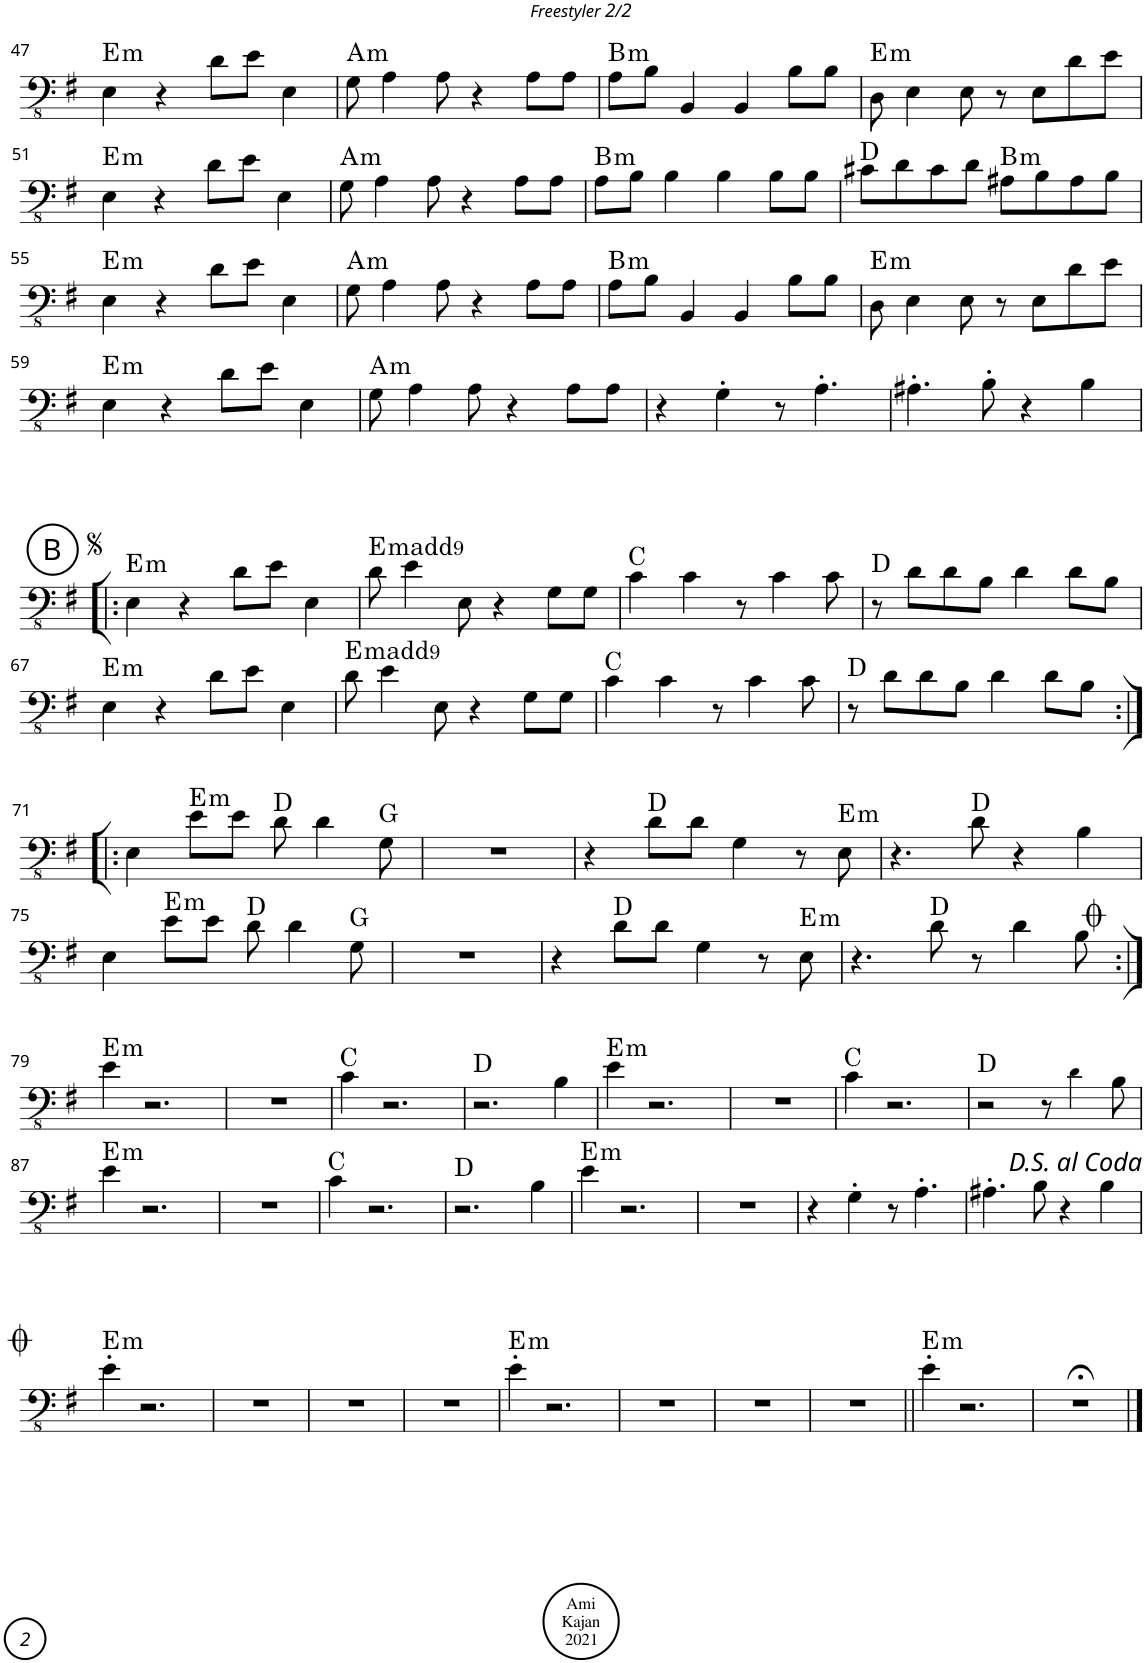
**kern	**harte
*part1	*part1
*staff1	*
*I"Piano	*
*I'Pno.	*
!!LO:PB:g=z
*clefFv4	*
*k[f#]	*
*M4/4	*
*met(c)	*
=47	=47
!	!LO:H:kt=m
4EE\	E:min
4r	.
8D\L	.
8E\J	.
4EE\	.
=48	=48
!	!LO:H:kt=m
8GG\	A:min
4AA\	.
8AA\	.
4r	.
8AA\L	.
8AA\J	.
=49	=49
!	!LO:H:kt=m
8AA\L	B:min
8BB\J	.
4BBB/	.
4BBB/	.
8BB\L	.
8BB\J	.
=50	=50
!	!LO:H:kt=m
8DD\	E:min
4EE\	.
8EE\	.
8r	.
8EE\L	.
8D\	.
8E\J	.
!!LO:LB:g=z
=51	=51
!	!LO:H:kt=m
4EE\	E:min
4r	.
8D\L	.
8E\J	.
4EE\	.
=52	=52
!	!LO:H:kt=m
8GG\	A:min
4AA\	.
8AA\	.
4r	.
8AA\L	.
8AA\J	.
=53	=53
!	!LO:H:kt=m
8AA\L	B:min
8BB\J	.
4BB\	.
4BB\	.
8BB\L	.
8BB\J	.
=54	=54
8C#X\L	D:maj
8D\	.
8C#\	.
8D\J	.
!	!LO:H:kt=m
8AA#X\L	B:min
8BB\	.
8AA#\	.
8BB\J	.
!!LO:LB:g=z
=55	=55
!	!LO:H:kt=m
4EE\	E:min
4r	.
8D\L	.
8E\J	.
4EE\	.
=56	=56
!	!LO:H:kt=m
8GG\	A:min
4AA\	.
8AA\	.
4r	.
8AA\L	.
8AA\J	.
=57	=57
!	!LO:H:kt=m
8AA\L	B:min
8BB\J	.
4BBB/	.
4BBB/	.
8BB\L	.
8BB\J	.
=58	=58
!	!LO:H:kt=m
8DD\	E:min
4EE\	.
8EE\	.
8r	.
8EE\L	.
8D\	.
8E\J	.
!!LO:LB:g=z
=59	=59
!	!LO:H:kt=m
4EE\	E:min
4r	.
8D\L	.
8E\J	.
4EE\	.
=60	=60
!	!LO:H:kt=m
8GG\	A:min
4AA\	.
8AA\	.
4r	.
8AA\L	.
8AA\J	.
=61	=61
4r	.
4GG'\	.
8r	.
4.AA'\	.
=62	=62
4.AA#X'\	.
8BB'\	.
4r	.
4BB\	.
!!LO:LB:g=z
!!LO:REH:place=s1:a:cj:enc=circle:fs=14:t=B
=63!|:	=63!|:
!	!LO:H:kt=m
4EE\	E:min
4r	.
8D\L	.
8E\J	.
4EE\	.
=64	=64
!	!LO:H:kt=m
8D\	E:min(9)
4E\	.
8EE\	.
4r	.
8GG\L	.
8GG\J	.
=65	=65
4C\	C:maj
4C\	.
8r	.
4C\	.
8C\	.
=66	=66
8r	D:maj
8D\L	.
8D\	.
8BB\J	.
4D\	.
8D\L	.
8BB\J	.
!!LO:LB:g=z
=67	=67
!	!LO:H:kt=m
4EE\	E:min
4r	.
8D\L	.
8E\J	.
4EE\	.
=68	=68
!	!LO:H:kt=m
8D\	E:min(9)
4E\	.
8EE\	.
4r	.
8GG\L	.
8GG\J	.
=69	=69
4C\	C:maj
4C\	.
8r	.
4C\	.
8C\	.
=70	=70
8r	D:maj
8D\L	.
8D\	.
8BB\J	.
4D\	.
8D\L	.
8BB\J	.
!!LO:LB:g=z
=71:|!|:	=71:|!|:
4EE\	.
!	!LO:H:kt=m
8E\L	E:min
8E\J	.
8D\	D:maj
4D\	.
8GG\	G:maj
=72	=72
1r	.
=73	=73
4r	.
8D\L	D:maj
8D\J	.
4GG\	.
8r	.
!	!LO:H:kt=m
8EE\	E:min
=74	=74
4.r	.
8D\	D:maj
4r	.
4BB\	.
!!LO:LB:g=z
=75	=75
4EE\	.
!	!LO:H:kt=m
8E\L	E:min
8E\J	.
8D\	D:maj
4D\	.
8GG\	G:maj
=76	=76
1r	.
=77	=77
4r	.
8D\L	D:maj
8D\J	.
4GG\	.
8r	.
!	!LO:H:kt=m
8EE\	E:min
=78	=78
4.r	.
8D\	D:maj
8r	.
4D\	.
8BB\	.
!!LO:LB:g=z
=79:|!	=79:|!
!	!LO:H:kt=m
4E\	E:min
2.r	.
=80	=80
1r	.
=81	=81
4C\	C:maj
2.r	.
=82	=82
2.r	D:maj
4BB\	.
=83	=83
!	!LO:H:kt=m
4E\	E:min
2.r	.
=84	=84
1r	.
=85	=85
4C\	C:maj
2.r	.
=86	=86
2r	D:maj
8r	.
4D!\	.
8BB\	.
!!LO:LB:g=z
=87	=87
!	!LO:H:kt=m
4E\	E:min
2.r	.
=88	=88
1r	.
=89	=89
4C\	C:maj
2.r	.
=90	=90
2.r	D:maj
4BB\	.
=91	=91
!	!LO:H:kt=m
4E\	E:min
2.r	.
=92	=92
1r	.
=93	=93
4r	.
4GG'\	.
8r	.
4.AA'\	.
=94	=94
4.AA#X'\	.
8BB\	.
4r	.
4BB\	.
!!LO:LB:g=z
=95	=95
!	!LO:H:kt=m
4E'\	E:min
2.r	.
=96	=96
1r	.
=97	=97
1r	.
=98	=98
1r	.
=99	=99
!	!LO:H:kt=m
4E'\	E:min
2.r	.
=100	=100
1r	.
=101	=101
1r	.
=102	=102
1r	.
=103||	=103||
!	!LO:H:kt=m
4E'\	E:min
2.r	.
=104	=104
1r;<	.
==	==
*-	*-
